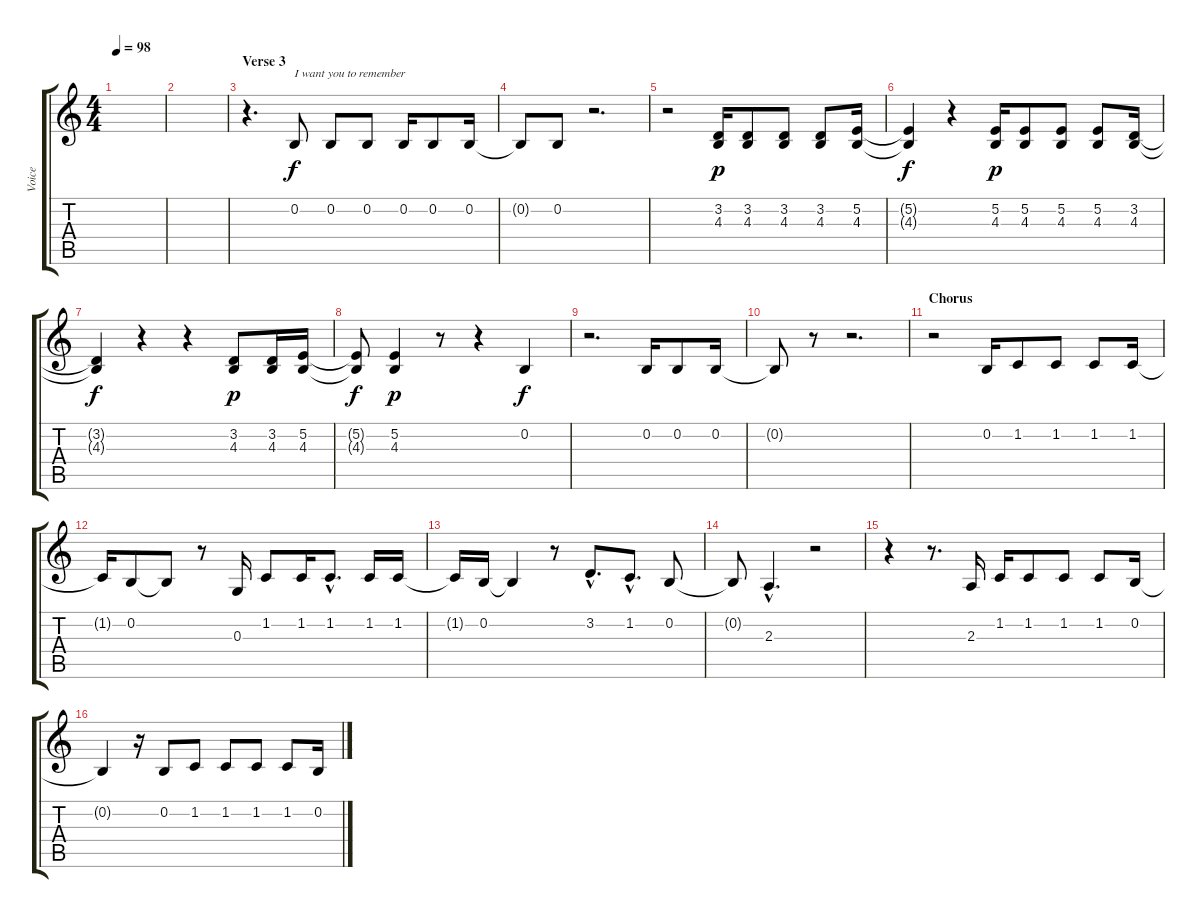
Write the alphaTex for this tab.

\track ("Voice" "Voice") {instrument altosax}
\staff {score tabs}
\tuning (E4 B3 G3 D3 A2 E2) {hide}
\ts (4 4)
\tempo 98
\clef g2
\ks c
|
|
\section ("" "Verse 3")
r.4{d} 0.2.8{txt "I want you to remember"} 0.2.8 0.2.8 0.2.16 0.2.8 0.2.16 |
0.2{t}.8 0.2.8 r.2{d} |
r.2 (3.2 4.3).16{dy p} (3.2 4.3).8 (3.2 4.3).8 (3.2 4.3).8 (5.2 4.3).16 |
(5.2{t} 4.3{t}).4{dy f} r.4 (5.2 4.3).16{dy p} (5.2 4.3).8 (5.2 4.3).8 (5.2 4.3).8 (3.2 4.3).16 |
(3.2{t} 4.3{t}).4{dy f} r.4 r.4 (3.2 4.3).8{dy p} (3.2 4.3).16 (5.2 4.3).16 |
(5.2{t} 4.3{t}).8{dy f} (5.2 4.3).4{dy p} r.8 r.4 0.2.4{dy f} |
r.2{d} 0.2.16 0.2.8 0.2.16 |
0.2{t}.8 r.8 r.2{d} |
\section ("" "Chorus")
r.2{volume 16} 0.2.16 1.2.8 1.2.8 1.2.8 1.2.16 |
1.2{t}.16 0.2.8 0.2{t}.8 r.8 0.3.16 1.2.8 1.2.16 1.2{hac}.8{d} 1.2.16 1.2.16 |
1.2{t}.16 0.2.16 0.2{t}.4 r.8 3.2{hac}.8{d} 1.2{hac}.8{d} 0.2.8 |
0.2{t}.8 2.3{hac}.4{d} r.2 |
r.4{volume 16} r.8{d} 2.3.16 1.2.16 1.2.8 1.2.8 1.2.8 0.2.16 |
0.2{t}.4 r.16 0.2.8 1.2.8 1.2.8 1.2.8 1.2.8 0.2.16
